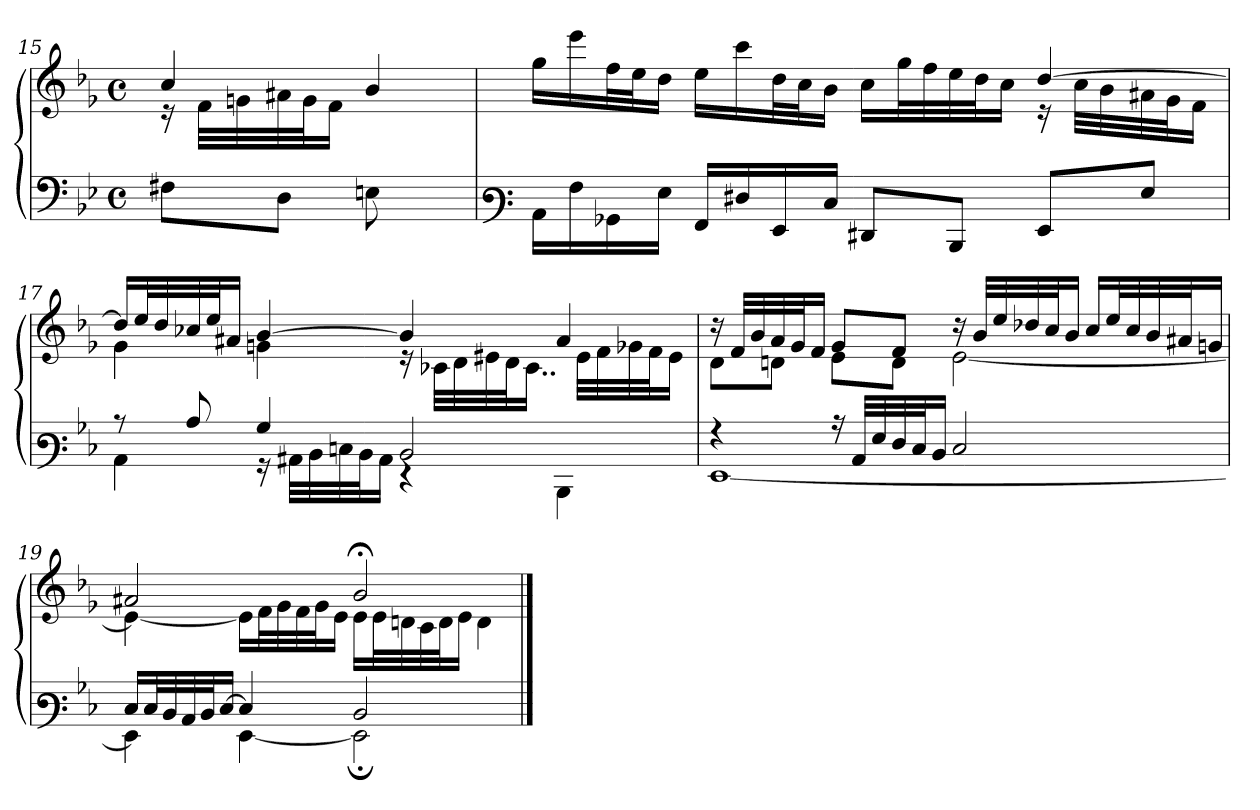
**kern	**kern
*part1	*part1
*staff2	*staff1
*clefF4	*clefG3
*k[b-e-]	*k[b-e-]
*M4/4	*M4/4
*met(c)	*met(c)
=15	=15
*	*^
8F#X\L	4a/	16rB
.	.	32d\LLL
.	.	32en\
8D\J	.	32f#X\
.	.	32e\J
.	.	16d\JJ
8En\L	4g/	4ryy
8ryy	.	.
!!LO:LB:g=z	!!
=16	=16	=16
*clefF3	*	*
16C\LL	16ee-\LL	2.ryy
16A\	16ccc\	.
16BB-X\	32dd\K	.
.	32cc\k	.
16G\JJ	16b-\JJ	.
16AA/LL	16cc\LL	.
16F#X/	16aa\	.
16GG/	32b-\K	.
.	32a\k	.
16E-/JJ	16g\JJ	.
8FF#X/L	16a\LL	.
.	32ee-\L	.
.	32dd\	.
8DD/J	32cc\	.
.	32b-\J	.
.	16a\JJ	.
8GG/L	[>4b-/	16rc
.	.	32a\LLL
.	.	32g\
8G/J	.	32f#\
.	.	32e-\J
.	.	16d\JJ
=17	=17	=17
*^	*	*
8rB	4C\	16b-/LL]	4e-\
.	.	32cc/L	.
.	.	32b-/	.
8c/	.	32a-X/	.
.	.	32cc/J	.
.	.	16f#X/JJ	.
4B-/	16rAA	[>4g/	4en\
.	32C#X\LLL	.	.
.	32D\	.	.
.	32En\	.	.
.	32D\J	.	.
.	16C#\JJ	.	.
2D/	4rFF	4g/]	16rB
.	.	.	32A-\LLL
.	.	.	32B-\
.	.	.	32c#\
.	.	.	32B-\J
.	.	.	16..A-\JJ
.	4DD\	4f#/	.
.	.	.	32c#\LLL
.	.	.	32d\
.	.	.	32e-X\
.	.	.	32d\J
.	.	.	16c#\JJ
.	.	.	64ryy
!!LO:LB:g=z	!!
=18	=18	=18	=18
4rA	[<1GG	16rb	8B-\L
.	.	32d/LLL	.
.	.	32g/	.
.	.	32f/	8Bn\J
.	.	32e-/J	.
.	.	16d/JJ	.
16r	.	8e-/L	8c\L
32C/LLL	.	.	.
32G/	.	.	.
32F/	.	8d/J	8B\J
32E-/J	.	.	.
16D/JJ	.	.	.
2E-/	.	16rb	[<2c\
.	.	32g/LLL	.
.	.	32cc/	.
.	.	32b-X/	.
.	.	32a/J	.
.	.	16g/JJ	.
.	.	16a/LL	.
.	.	32cc/L	.
.	.	32a/	.
.	.	32g/	.
.	.	32f#X/J	.
.	.	16en/JJ	.
=19	=19	=19	=19
16E-/LL	4GG\]	2f#X/	4c\_
32E-/L	.	.	.
32D/	.	.	.
32C/	.	.	.
32D/J	.	.	.
[>16E-/JJ	.	.	.
4E-/]	[<4GG\	.	16c\LL]
.	.	.	32d\L
.	.	.	32e-\
.	.	.	32d\
.	.	.	32e-\J
.	.	.	16c\JJ
2D/	2GG;\]	2g;</	16c\LL
.	.	.	32c\L
.	.	.	32Bn\
.	.	.	32A\
.	.	.	32B\J
.	.	.	16c\JJ
.	.	.	4B\
*v	*v	*	*
*	*v	*v
==	==
*-	*-
